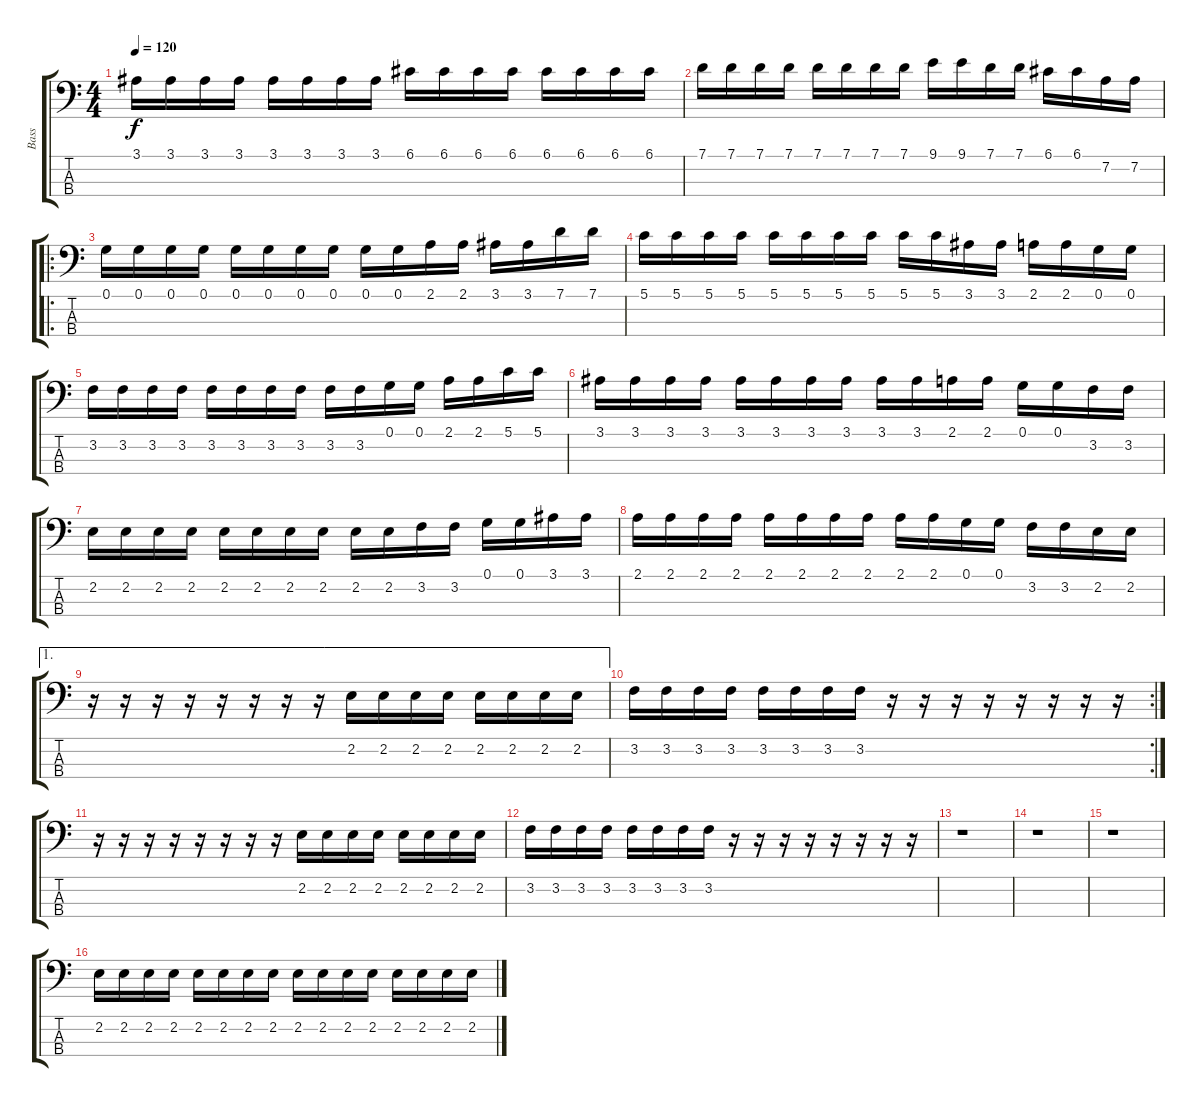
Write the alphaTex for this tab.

\track ("Bass" "Bass") {instrument fretlessbass}
\staff {score tabs}
\tuning (G2 D2 A1 E1) {hide}
\ts (4 4)
\tempo 120
\clef f4
\ks c
3.1.16{dy f} 3.1.16 3.1.16 3.1.16 3.1.16 3.1.16 3.1.16 3.1.16 6.1.16 6.1.16 6.1.16 6.1.16 6.1.16 6.1.16 6.1.16 6.1.16 |
7.1.16 7.1.16 7.1.16 7.1.16 7.1.16 7.1.16 7.1.16 7.1.16 9.1.16 9.1.16 7.1.16 7.1.16 6.1.16 6.1.16 7.2.16 7.2.16 |
\ro
0.1.16 0.1.16 0.1.16 0.1.16 0.1.16 0.1.16 0.1.16 0.1.16 0.1.16 0.1.16 2.1.16 2.1.16 3.1.16 3.1.16 7.1.16 7.1.16 |
5.1.16 5.1.16 5.1.16 5.1.16 5.1.16 5.1.16 5.1.16 5.1.16 5.1.16 5.1.16 3.1.16 3.1.16 2.1.16 2.1.16 0.1.16 0.1.16 |
3.2.16 3.2.16 3.2.16 3.2.16 3.2.16 3.2.16 3.2.16 3.2.16 3.2.16 3.2.16 0.1.16 0.1.16 2.1.16 2.1.16 5.1.16 5.1.16 |
3.1.16 3.1.16 3.1.16 3.1.16 3.1.16 3.1.16 3.1.16 3.1.16 3.1.16 3.1.16 2.1.16 2.1.16 0.1.16 0.1.16 3.2.16 3.2.16 |
2.2.16 2.2.16 2.2.16 2.2.16 2.2.16 2.2.16 2.2.16 2.2.16 2.2.16 2.2.16 3.2.16 3.2.16 0.1.16 0.1.16 3.1.16 3.1.16 |
2.1.16 2.1.16 2.1.16 2.1.16 2.1.16 2.1.16 2.1.16 2.1.16 2.1.16 2.1.16 0.1.16 0.1.16 3.2.16 3.2.16 2.2.16 2.2.16 |
\ae 1
r.16 r.16 r.16 r.16 r.16 r.16 r.16 r.16 2.2.16 2.2.16 2.2.16 2.2.16 2.2.16 2.2.16 2.2.16 2.2.16 |
\rc 2
3.2.16 3.2.16 3.2.16 3.2.16 3.2.16 3.2.16 3.2.16 3.2.16 r.16 r.16 r.16 r.16 r.16 r.16 r.16 r.16 |
r.16 r.16 r.16 r.16 r.16 r.16 r.16 r.16 2.2.16 2.2.16 2.2.16 2.2.16 2.2.16 2.2.16 2.2.16 2.2.16 |
3.2.16 3.2.16 3.2.16 3.2.16 3.2.16 3.2.16 3.2.16 3.2.16 r.16 r.16 r.16 r.16 r.16 r.16 r.16 r.16 |
r.1 |
r.1 |
r.1 |
2.2.16 2.2.16 2.2.16 2.2.16 2.2.16 2.2.16 2.2.16 2.2.16 2.2.16 2.2.16 2.2.16 2.2.16 2.2.16 2.2.16 2.2.16 2.2.16
